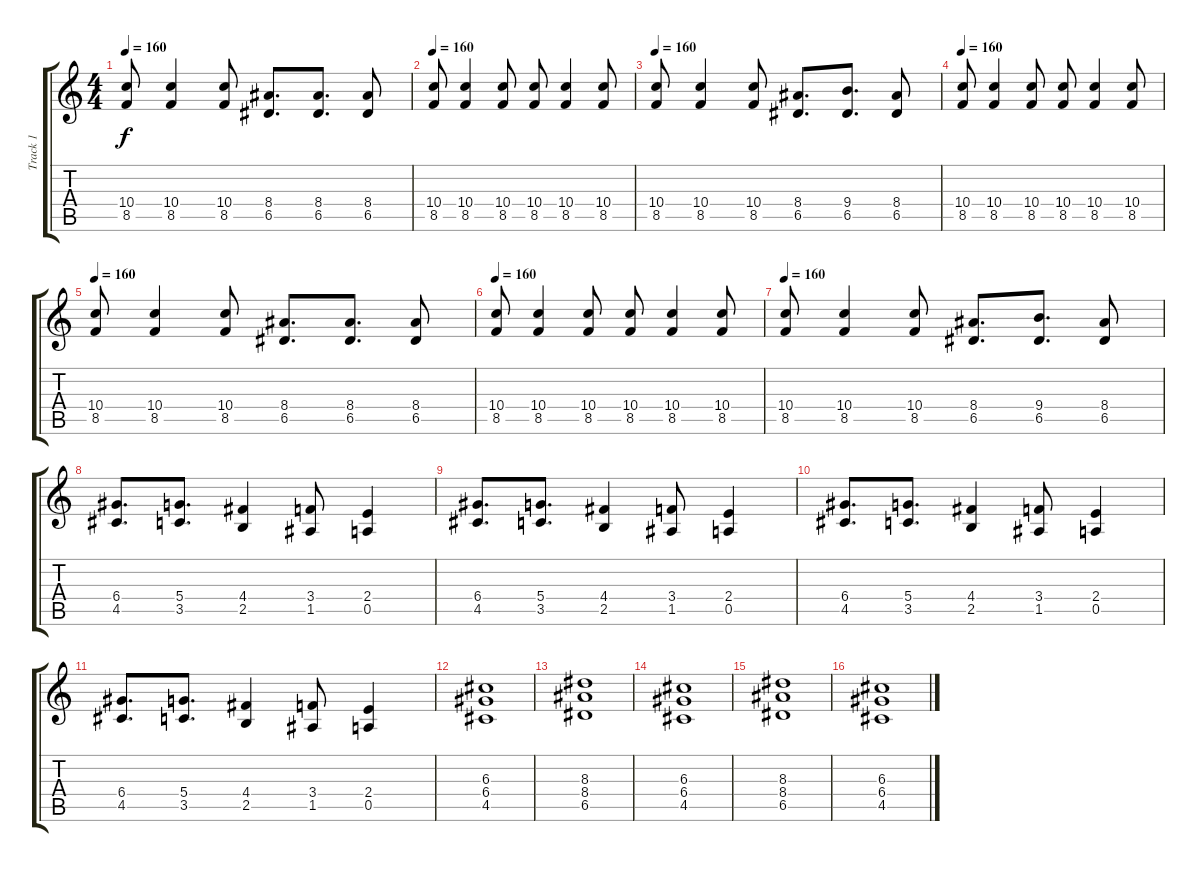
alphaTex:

\track ("Track 1" "Track 1") {instrument distortionguitar}
\staff {score tabs}
\tuning (E4 B3 G3 D3 A2 E2) {hide}
\ts (4 4)
\tempo 160
\clef g2
\ks c
(10.4 8.5).8{dy f} (10.4 8.5).4 (10.4 8.5).8 (8.4 6.5).8{d} (8.4 6.5).8{d} (8.4 6.5).8 |
\tempo 160
(10.4 8.5).8 (10.4 8.5).4 (10.4 8.5).8 (10.4 8.5).8 (10.4 8.5).4 (10.4 8.5).8 |
\tempo 160
(10.4 8.5).8 (10.4 8.5).4 (10.4 8.5).8 (8.4 6.5).8{d} (9.4 6.5).8{d} (8.4 6.5).8 |
\tempo 160
(10.4 8.5).8 (10.4 8.5).4 (10.4 8.5).8 (10.4 8.5).8 (10.4 8.5).4 (10.4 8.5).8 |
\tempo 160
(10.4 8.5).8 (10.4 8.5).4 (10.4 8.5).8 (8.4 6.5).8{d} (8.4 6.5).8{d} (8.4 6.5).8 |
\tempo 160
(10.4 8.5).8 (10.4 8.5).4 (10.4 8.5).8 (10.4 8.5).8 (10.4 8.5).4 (10.4 8.5).8 |
\tempo 160
(10.4 8.5).8 (10.4 8.5).4 (10.4 8.5).8 (8.4 6.5).8{d} (9.4 6.5).8{d} (8.4 6.5).8 |
(6.4 4.5).8{d} (5.4 3.5).8{d} (4.4 2.5).4 (3.4 1.5).8 (2.4 0.5).4 |
(6.4 4.5).8{d} (5.4 3.5).8{d} (4.4 2.5).4 (3.4 1.5).8 (2.4 0.5).4 |
(6.4 4.5).8{d} (5.4 3.5).8{d} (4.4 2.5).4 (3.4 1.5).8 (2.4 0.5).4 |
(6.4 4.5).8{d} (5.4 3.5).8{d} (4.4 2.5).4 (3.4 1.5).8 (2.4 0.5).4 |
(6.3 6.4 4.5).1 |
(8.3 8.4 6.5).1 |
(6.3 6.4 4.5).1 |
(8.3 8.4 6.5).1 |
(6.3 6.4 4.5).1
